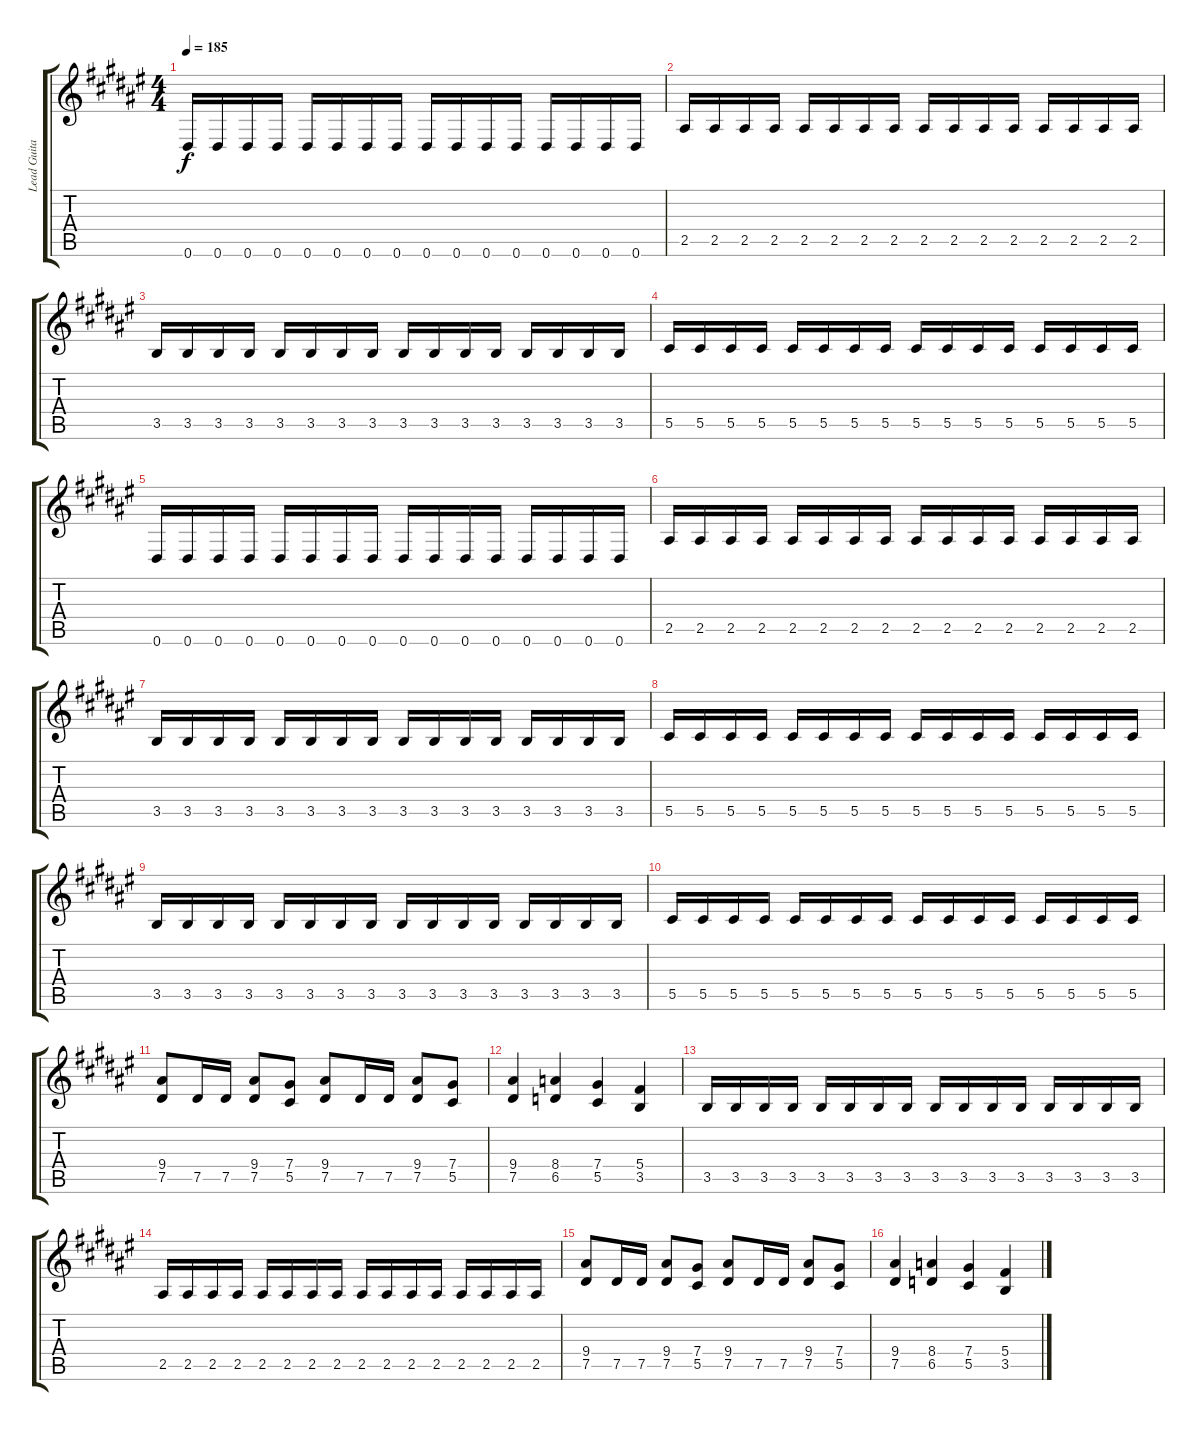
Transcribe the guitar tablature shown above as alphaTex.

\track ("Lead Guitar" "Lead Guita") {instrument distortionguitar}
\staff {score tabs}
\tuning (Eb4 Bb3 Gb3 Db3 Ab2 Eb2) {hide}
\ts (4 4)
\tempo 185
\clef g2
\ks d#minor
0.6.16{dy f} 0.6.16 0.6.16 0.6.16 0.6.16 0.6.16 0.6.16 0.6.16 0.6.16 0.6.16 0.6.16 0.6.16 0.6.16 0.6.16 0.6.16 0.6.16 |
2.5.16 2.5.16 2.5.16 2.5.16 2.5.16 2.5.16 2.5.16 2.5.16 2.5.16 2.5.16 2.5.16 2.5.16 2.5.16 2.5.16 2.5.16 2.5.16 |
3.5.16 3.5.16 3.5.16 3.5.16 3.5.16 3.5.16 3.5.16 3.5.16 3.5.16 3.5.16 3.5.16 3.5.16 3.5.16 3.5.16 3.5.16 3.5.16 |
5.5.16 5.5.16 5.5.16 5.5.16 5.5.16 5.5.16 5.5.16 5.5.16 5.5.16 5.5.16 5.5.16 5.5.16 5.5.16 5.5.16 5.5.16 5.5.16 |
0.6.16 0.6.16 0.6.16 0.6.16 0.6.16 0.6.16 0.6.16 0.6.16 0.6.16 0.6.16 0.6.16 0.6.16 0.6.16 0.6.16 0.6.16 0.6.16 |
2.5.16 2.5.16 2.5.16 2.5.16 2.5.16 2.5.16 2.5.16 2.5.16 2.5.16 2.5.16 2.5.16 2.5.16 2.5.16 2.5.16 2.5.16 2.5.16 |
3.5.16 3.5.16 3.5.16 3.5.16 3.5.16 3.5.16 3.5.16 3.5.16 3.5.16 3.5.16 3.5.16 3.5.16 3.5.16 3.5.16 3.5.16 3.5.16 |
5.5.16 5.5.16 5.5.16 5.5.16 5.5.16 5.5.16 5.5.16 5.5.16 5.5.16 5.5.16 5.5.16 5.5.16 5.5.16 5.5.16 5.5.16 5.5.16 |
3.5.16 3.5.16 3.5.16 3.5.16 3.5.16 3.5.16 3.5.16 3.5.16 3.5.16 3.5.16 3.5.16 3.5.16 3.5.16 3.5.16 3.5.16 3.5.16 |
5.5.16 5.5.16 5.5.16 5.5.16 5.5.16 5.5.16 5.5.16 5.5.16 5.5.16 5.5.16 5.5.16 5.5.16 5.5.16 5.5.16 5.5.16 5.5.16 |
(9.4 7.5).8 7.5.16 7.5.16 (9.4 7.5).8 (7.4 5.5).8 (9.4 7.5).8 7.5.16 7.5.16 (9.4 7.5).8 (7.4 5.5).8 |
(9.4 7.5).4 (8.4 6.5).4 (7.4 5.5).4 (5.4 3.5).4 |
3.5.16 3.5.16 3.5.16 3.5.16 3.5.16 3.5.16 3.5.16 3.5.16 3.5.16 3.5.16 3.5.16 3.5.16 3.5.16 3.5.16 3.5.16 3.5.16 |
2.5.16 2.5.16 2.5.16 2.5.16 2.5.16 2.5.16 2.5.16 2.5.16 2.5.16 2.5.16 2.5.16 2.5.16 2.5.16 2.5.16 2.5.16 2.5.16 |
(9.4 7.5).8 7.5.16 7.5.16 (9.4 7.5).8 (7.4 5.5).8 (9.4 7.5).8 7.5.16 7.5.16 (9.4 7.5).8 (7.4 5.5).8 |
(9.4 7.5).4 (8.4 6.5).4 (7.4 5.5).4 (5.4 3.5).4
